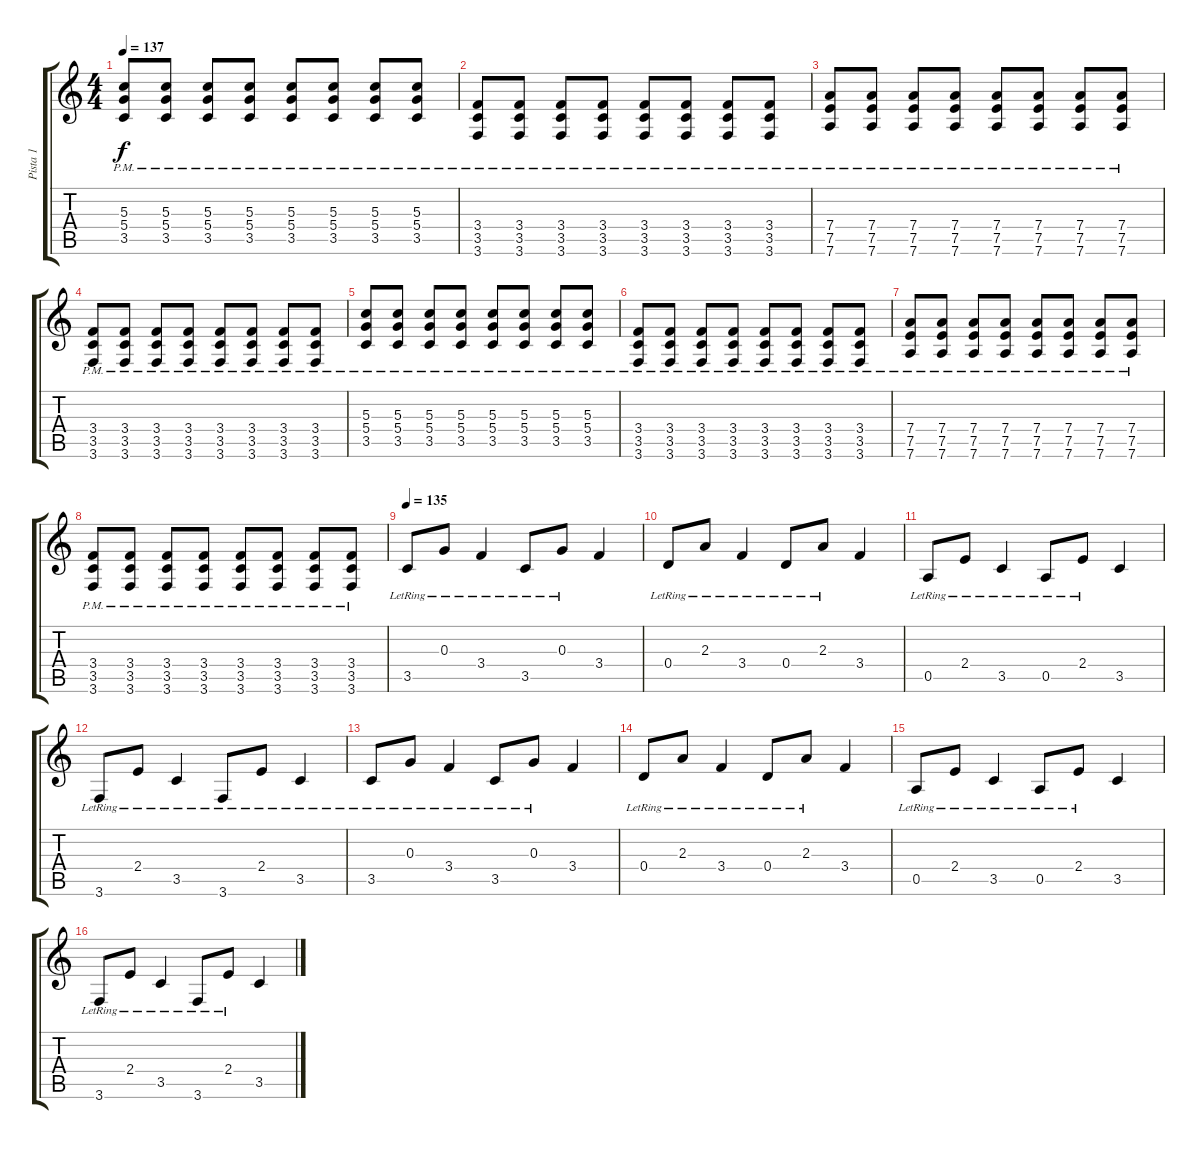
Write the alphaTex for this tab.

\track ("Pista 1" "Pista 1") {instrument electricguitarclean}
\staff {score tabs}
\tuning (E4 B3 G3 D3 A2 D2) {hide}
\ts (4 4)
\tempo 137
\clef g2
\ks c
(5.3{pm} 5.4{pm} 3.5{pm}).8{dy f} (5.3{pm} 5.4{pm} 3.5{pm}).8 (5.3{pm} 5.4{pm} 3.5{pm}).8 (5.3{pm} 5.4{pm} 3.5{pm}).8 (5.3{pm} 5.4{pm} 3.5{pm}).8 (5.3{pm} 5.4{pm} 3.5{pm}).8 (5.3{pm} 5.4{pm} 3.5{pm}).8 (5.3{pm} 5.4{pm} 3.5{pm}).8 |
(3.4{pm} 3.5{pm} 3.6{pm}).8 (3.4{pm} 3.5{pm} 3.6{pm}).8 (3.4{pm} 3.5{pm} 3.6{pm}).8 (3.4{pm} 3.5{pm} 3.6{pm}).8 (3.4{pm} 3.5{pm} 3.6{pm}).8 (3.4{pm} 3.5{pm} 3.6{pm}).8 (3.4{pm} 3.5{pm} 3.6{pm}).8 (3.4{pm} 3.5{pm} 3.6{pm}).8 |
(7.4{pm} 7.5{pm} 7.6{pm}).8 (7.4{pm} 7.5{pm} 7.6{pm}).8 (7.4{pm} 7.5{pm} 7.6{pm}).8 (7.4{pm} 7.5{pm} 7.6{pm}).8 (7.4{pm} 7.5{pm} 7.6{pm}).8 (7.4{pm} 7.5{pm} 7.6{pm}).8 (7.4{pm} 7.5{pm} 7.6{pm}).8 (7.4{pm} 7.5{pm} 7.6{pm}).8 |
(3.4{pm} 3.5{pm} 3.6{pm}).8 (3.4{pm} 3.5{pm} 3.6{pm}).8 (3.4{pm} 3.5{pm} 3.6{pm}).8 (3.4{pm} 3.5{pm} 3.6{pm}).8 (3.4{pm} 3.5{pm} 3.6{pm}).8 (3.4{pm} 3.5{pm} 3.6{pm}).8 (3.4{pm} 3.5{pm} 3.6{pm}).8 (3.4{pm} 3.5{pm} 3.6{pm}).8 |
(5.3{pm} 5.4{pm} 3.5{pm}).8 (5.3{pm} 5.4{pm} 3.5{pm}).8 (5.3{pm} 5.4{pm} 3.5{pm}).8 (5.3{pm} 5.4{pm} 3.5{pm}).8 (5.3{pm} 5.4{pm} 3.5{pm}).8 (5.3{pm} 5.4{pm} 3.5{pm}).8 (5.3{pm} 5.4{pm} 3.5{pm}).8 (5.3{pm} 5.4{pm} 3.5{pm}).8 |
(3.4{pm} 3.5{pm} 3.6{pm}).8 (3.4{pm} 3.5{pm} 3.6{pm}).8 (3.4{pm} 3.5{pm} 3.6{pm}).8 (3.4{pm} 3.5{pm} 3.6{pm}).8 (3.4{pm} 3.5{pm} 3.6{pm}).8 (3.4{pm} 3.5{pm} 3.6{pm}).8 (3.4{pm} 3.5{pm} 3.6{pm}).8 (3.4{pm} 3.5{pm} 3.6{pm}).8 |
(7.4{pm} 7.5{pm} 7.6{pm}).8 (7.4{pm} 7.5{pm} 7.6{pm}).8 (7.4{pm} 7.5{pm} 7.6{pm}).8 (7.4{pm} 7.5{pm} 7.6{pm}).8 (7.4{pm} 7.5{pm} 7.6{pm}).8 (7.4{pm} 7.5{pm} 7.6{pm}).8 (7.4{pm} 7.5{pm} 7.6{pm}).8 (7.4{pm} 7.5{pm} 7.6{pm}).8 |
(3.4{pm} 3.5{pm} 3.6{pm}).8 (3.4{pm} 3.5{pm} 3.6{pm}).8 (3.4{pm} 3.5{pm} 3.6{pm}).8 (3.4{pm} 3.5{pm} 3.6{pm}).8 (3.4{pm} 3.5{pm} 3.6{pm}).8 (3.4{pm} 3.5{pm} 3.6{pm}).8 (3.4{pm} 3.5{pm} 3.6{pm}).8 (3.4{pm} 3.5{pm} 3.6{pm}).8 |
\tempo 135
3.5{lr}.8 0.3{lr}.8 3.4{lr}.4 3.5{lr}.8 0.3{lr}.8 3.4.4 |
0.4{lr}.8 2.3{lr}.8 3.4{lr}.4 0.4{lr}.8 2.3{lr}.8 3.4.4 |
0.5{lr}.8 2.4{lr}.8 3.5{lr}.4 0.5{lr}.8 2.4{lr}.8 3.5.4 |
3.6{lr}.8 2.4{lr}.8 3.5{lr}.4 3.6{lr}.8 2.4{lr}.8 3.5{lr}.4 |
3.5{lr}.8 0.3{lr}.8 3.4{lr}.4 3.5{lr}.8 0.3{lr}.8 3.4.4 |
0.4{lr}.8 2.3{lr}.8 3.4{lr}.4 0.4{lr}.8 2.3{lr}.8 3.4.4 |
0.5{lr}.8 2.4{lr}.8 3.5{lr}.4 0.5{lr}.8 2.4{lr}.8 3.5.4 |
3.6{lr}.8 2.4{lr}.8 3.5{lr}.4 3.6{lr}.8 2.4{lr}.8 3.5.4
